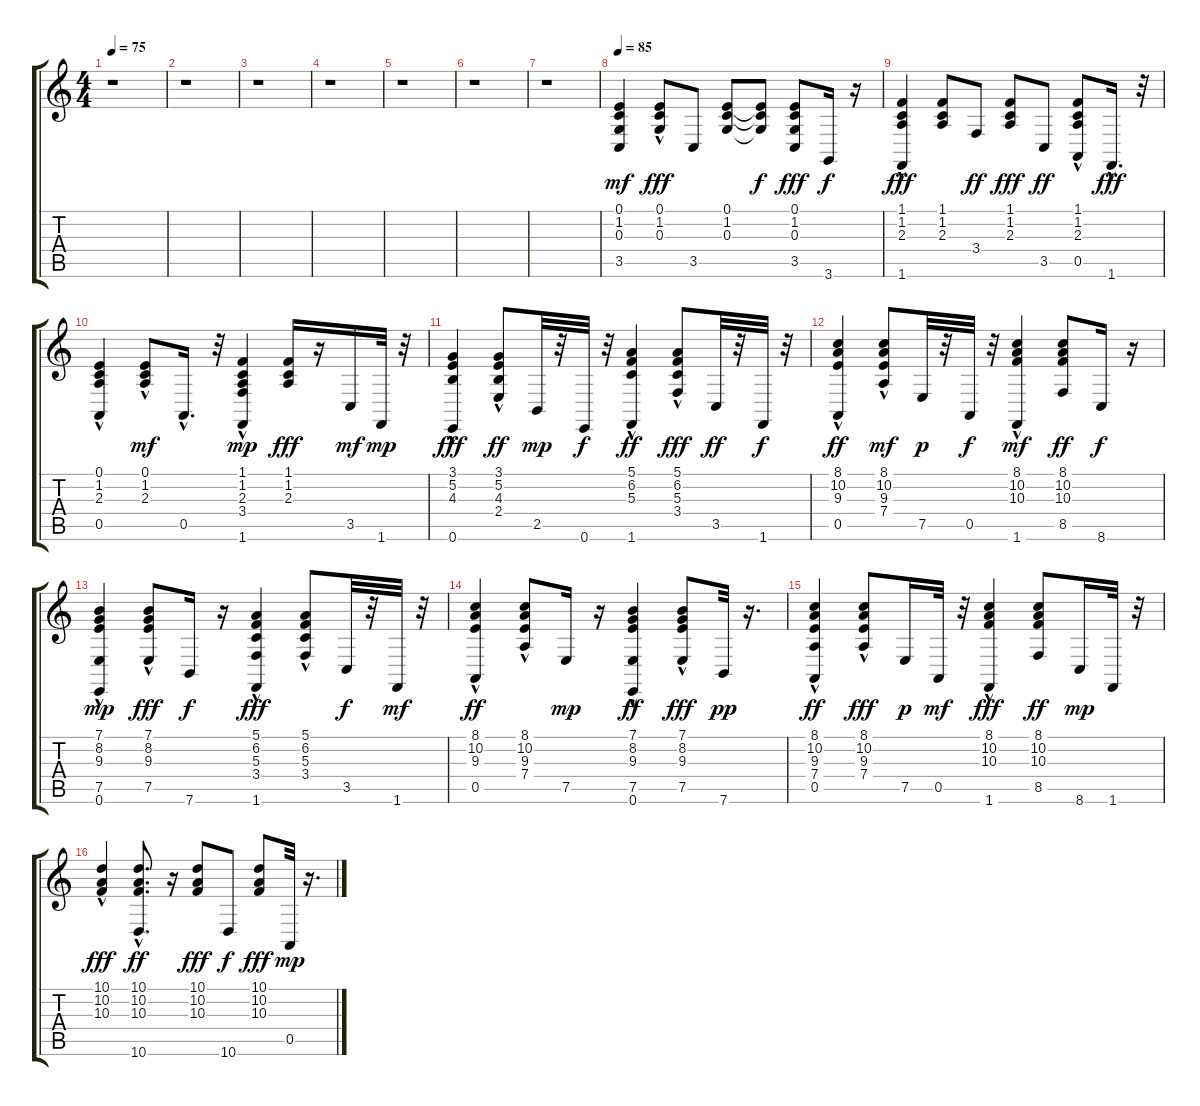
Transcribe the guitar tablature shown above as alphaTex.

\track "" {instrument brightacousticpiano}
\staff {score tabs}
\tuning (E4 B3 G3 D3 A2 E2) {hide}
\ts (4 4)
\tempo 75
\clef g2
\ks c
r.1{dy p} |
r.1 |
r.1 |
r.1 |
r.1 |
r.1 |
r.1 |
\tempo 85
(0.1 1.2 0.3 3.5).4{dy mf} (0.1{hac} 1.2{hac} 0.3).8{dy fff} 3.5.8 (0.1 1.2 0.3).8 (0.1{t} 1.2{t} 0.3{t}).8{dy f} (0.1 1.2 0.3 3.5).8{dy fff} 3.6.16{dy f} r.16 |
(1.1{hac} 1.2{hac} 2.3{hac} 1.6).4{dy fff} (1.1 1.2 2.3).8 3.4.8{dy ff} (1.1 1.2 2.3).8{dy fff} 3.5.8{dy ff} (1.1{hac} 1.2{hac} 2.3{hac} 0.5).8 1.6{hac}.16{d dy fff} r.32 |
(0.1{hac} 1.2 2.3 0.5).4 (0.1{hac} 1.2{hac} 2.3{hac}).8{dy mf} 0.5{hac}.16{d} r.32 (1.1 1.2 2.3 3.4{hac} 1.6{hac}).4{dy mp} (1.1 1.2 2.3).16{dy fff} r.16 3.5.16{dy mf} 1.6.32{dy mp} r.32 |
(3.1 5.2 4.3 0.6{hac}).4{dy fff} (3.1 5.2{hac} 4.3{hac} 2.4).8{dy ff} 2.5.32{dy mp} r.32 0.6.32{dy f} r.32 (5.1{hac} 6.2{hac} 5.3 1.6{hac}).4{dy ff} (5.1{hac} 6.2 5.3 3.4).8{dy fff} 3.5.32{dy ff} r.32 1.6.32{dy f} r.32 |
(8.1{hac} 10.2{hac} 9.3{hac} 0.5).4{dy ff} (8.1{hac} 10.2{hac} 9.3{hac} 7.4).8{dy mf} 7.5.32{dy p} r.32 0.5.32{dy f} r.32 (8.1{hac} 10.2{hac} 10.3{hac} 1.6{hac}).4{dy mf} (8.1 10.2 10.3 8.5).8{dy ff} 8.6.16{dy f} r.16 |
(7.1{hac} 8.2{hac} 9.3 7.5 0.6{hac}).4{dy mp} (7.1{hac} 8.2 9.3{hac} 7.5{hac}).8{dy fff} 7.6.16{dy f} r.16 (5.1{hac} 6.2{hac} 5.3{hac} 3.4 1.6{hac}).4{dy fff} (5.1{hac} 6.2 5.3 3.4).8 3.5.32{dy f} r.32 1.6.32{dy mf} r.32 |
(8.1{hac} 10.2{hac} 9.3 0.5).4{dy ff} (8.1{hac} 10.2{hac} 9.3{hac} 7.4).8 7.5.16{dy mp} r.16 (7.1{hac} 8.2{hac} 9.3{hac} 7.5 0.6{hac}).4{dy ff} (7.1{hac} 8.2{hac} 9.3{hac} 7.5).8{dy fff} 7.6.32{dy pp} r.16{d} |
(8.1{hac} 10.2{hac} 9.3 7.4 0.5).4{dy ff} (8.1{hac} 10.2{hac} 9.3 7.4).8{dy fff} 7.5.16{dy p} 0.5.32{dy mf} r.32 (8.1{hac} 10.2{hac} 10.3 1.6{hac}).4{dy fff} (8.1 10.2 10.3 8.5).8{dy ff} 8.6.16{dy mp} 1.6.32 r.32 |
(10.1{hac} 10.2{hac} 10.3{hac}).4{dy fff} (10.1{hac} 10.2{hac} 10.3{hac} 10.6).8{d dy ff} r.16 (10.1 10.2 10.3).8{dy fff} 10.6.8{dy f} (10.1 10.2 10.3).8{dy fff} 0.5.32{dy mp} r.16{d}
